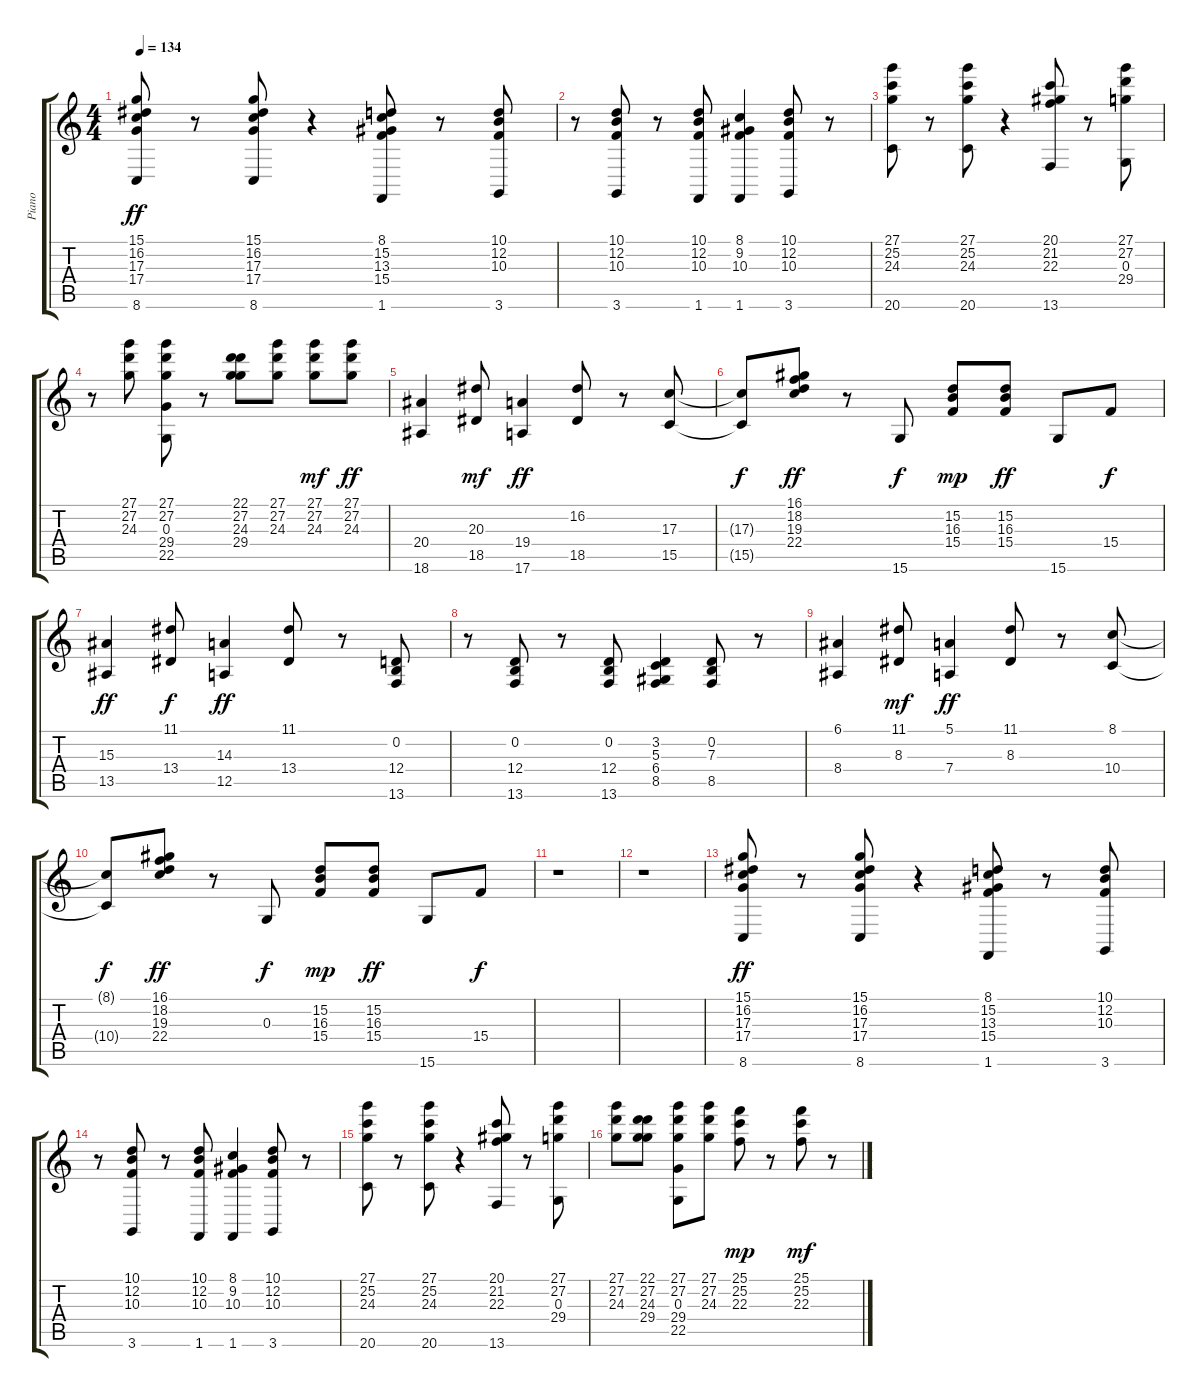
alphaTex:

\track ("Piano" "Piano") {instrument acousticgrandpiano}
\staff {score tabs}
\tuning (E4 B3 G3 D3 A2 E2) {hide}
\ts (4 4)
\tempo 134
\clef g2
\ks c
(15.1 16.2 17.3 17.4 8.6).8{dy ff} r.8 (15.1 16.2 17.3 17.4 8.6).8 r.4 (8.1 15.2 13.3 15.4 1.6).8 r.8 (10.1 12.2 10.3 3.6).8 |
r.8 (10.1 12.2 10.3 3.6).8 r.8 (10.1 12.2 10.3 1.6).8 (8.1 9.2 10.3 1.6).4 (10.1 12.2 10.3 3.6).8 r.8 |
(27.1 25.2 24.3 20.6).8 r.8 (27.1 25.2 24.3 20.6).8 r.4 (20.1 21.2 22.3 13.6).8 r.8 (27.1 27.2 0.3 29.4).8 |
r.8 (27.1 27.2 24.3).8 (27.1 27.2 0.3 29.4 22.5).8 r.8 (22.1 27.2 24.3 29.4).8 (27.1 27.2 24.3).8 (27.1 27.2 24.3).8{dy mf} (27.1 27.2 24.3).8{dy ff} |
(20.4 18.6).4 (20.3 18.5).8{dy mf} (19.4 17.6).4{dy ff} (16.2 18.5).8 r.8 (17.3 15.5).8 |
(17.3{t} 15.5{t}).8{dy f} (16.1 18.2 19.3 22.4).8{dy ff} r.8 15.6.8{dy f} (15.2 16.3 15.4).8{dy mp} (15.2 16.3 15.4).8{dy ff} 15.6.8 15.4.8{dy f} |
(15.3 13.5).4{dy ff} (11.1 13.4).8{dy f} (14.3 12.5).4{dy ff} (11.1 13.4).8 r.8 (0.2 12.4 13.6).8 |
r.8 (0.2 12.4 13.6).8 r.8 (0.2 12.4 13.6).8 (3.2 5.3 6.4 8.5).4 (0.2 7.3 8.5).8 r.8 |
(6.1 8.4).4 (11.1 8.3).8{dy mf} (5.1 7.4).4{dy ff} (11.1 8.3).8 r.8 (8.1 10.4).8 |
(8.1{t} 10.4{t}).8{dy f} (16.1 18.2 19.3 22.4).8{dy ff} r.8 0.3.8{dy f} (15.2 16.3 15.4).8{dy mp} (15.2 16.3 15.4).8{dy ff} 15.6.8 15.4.8{dy f} |
r.1 |
r.1 |
(15.1 16.2 17.3 17.4 8.6).8{dy ff} r.8 (15.1 16.2 17.3 17.4 8.6).8 r.4 (8.1 15.2 13.3 15.4 1.6).8 r.8 (10.1 12.2 10.3 3.6).8 |
r.8 (10.1 12.2 10.3 3.6).8 r.8 (10.1 12.2 10.3 1.6).8 (8.1 9.2 10.3 1.6).4 (10.1 12.2 10.3 3.6).8 r.8 |
(27.1 25.2 24.3 20.6).8 r.8 (27.1 25.2 24.3 20.6).8 r.4 (20.1 21.2 22.3 13.6).8 r.8 (27.1 27.2 0.3 29.4).8 |
(27.1 27.2 24.3).8 (22.1 27.2 24.3 29.4).8 (27.1 27.2 0.3 29.4 22.5).8 (27.1 27.2 24.3).8 (25.1 25.2 22.3).8{dy mp} r.8 (25.1 25.2 22.3).8{dy mf} r.8
